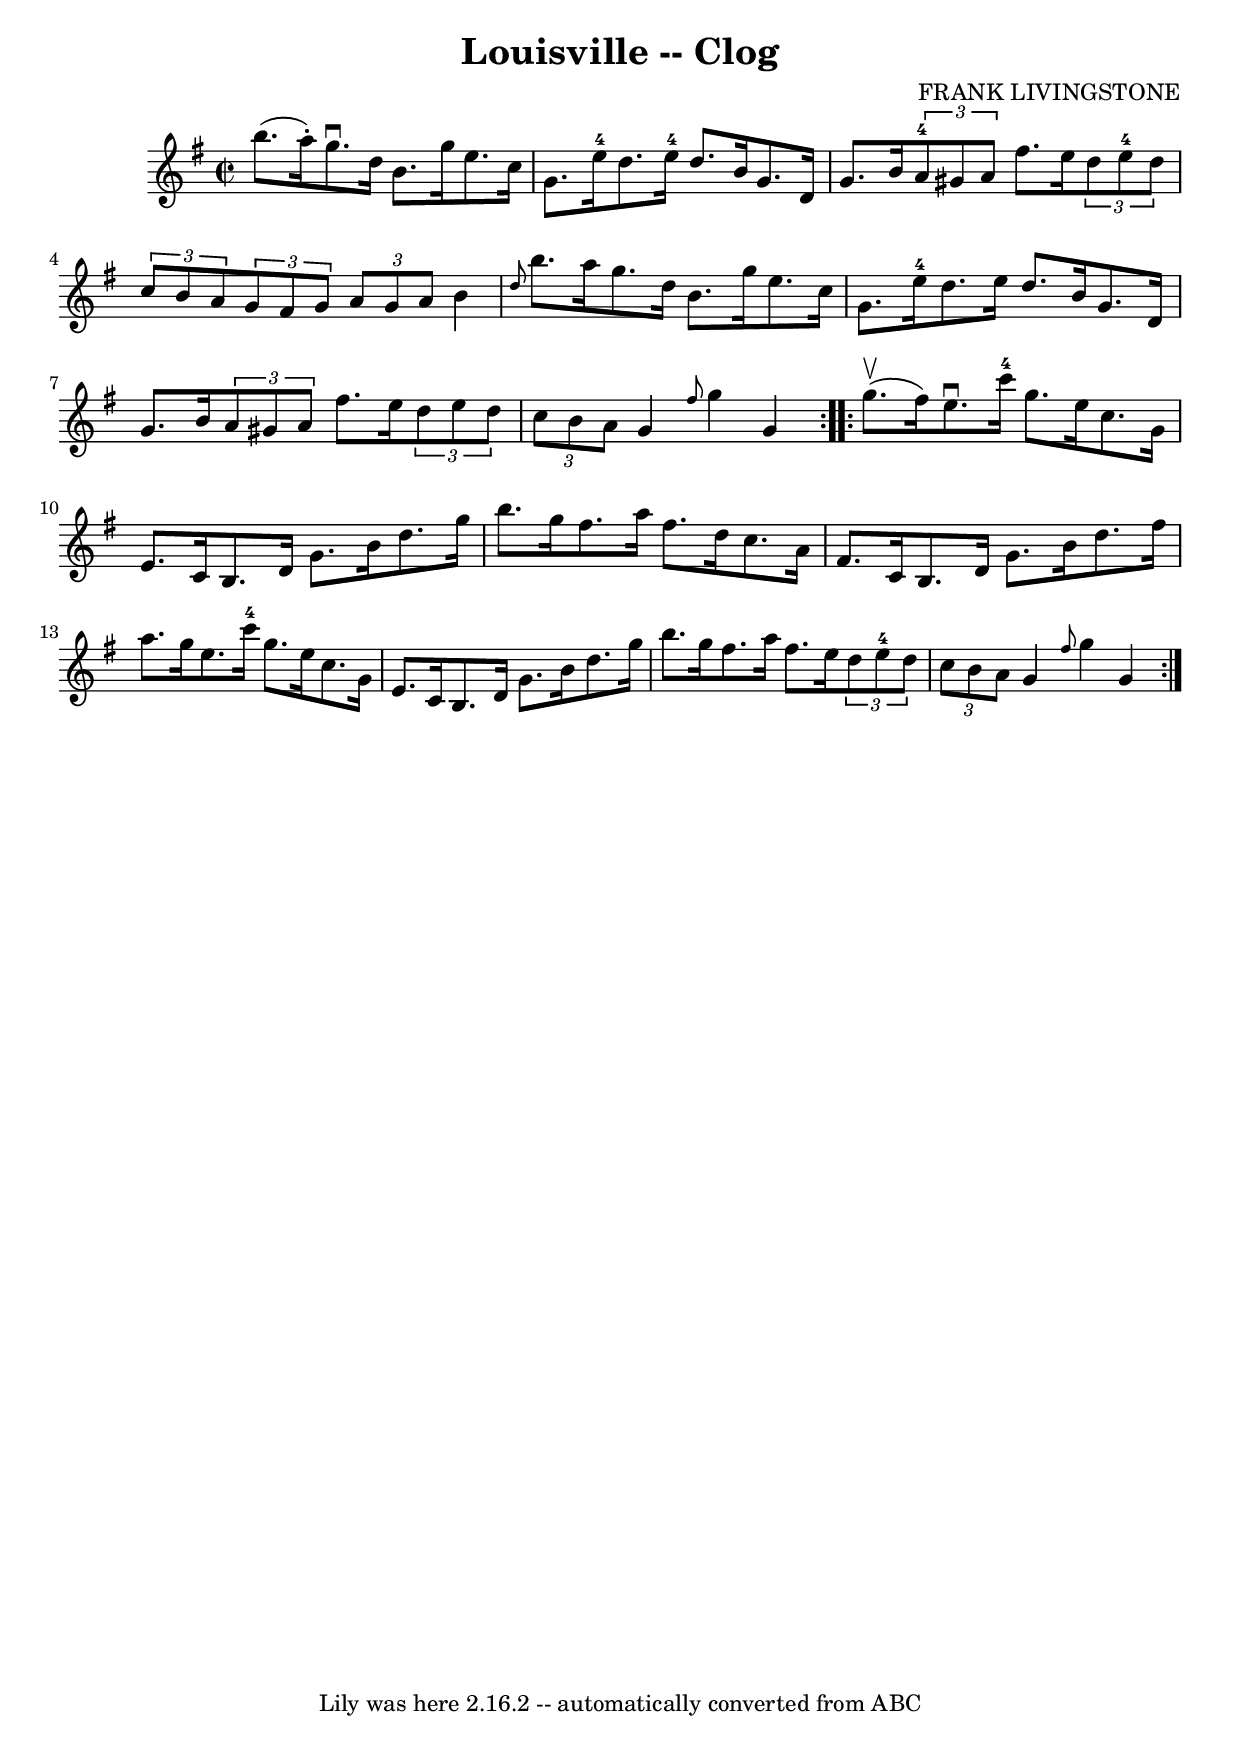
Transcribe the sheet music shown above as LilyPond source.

\version "2.7.40"
\include "Mammoth.ily"
\header {
	book = "Ryan's Mammoth Collection"
	composer = "FRANK LIVINGSTONE"
	crossRefNumber = "1"
	footnotes = "\\\\157 934"
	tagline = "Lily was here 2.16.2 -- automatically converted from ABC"
	title = "Louisville -- Clog"
}
voicedefault =  {
\set Score.defaultBarType = "empty"

\repeat volta 2 {
\override Staff.TimeSignature #'style = #'C
 \time 2/2 \key g \major b''8. (a''16 -.) |
 g''8.^\downbow   
d''16 b'8. g''16 e''8. c''16 g'8. e''16-4   |
   
d''8. e''16-4 d''8. b'16 g'8. d'16 g'8. b'16    |
 
    \times 2/3 { a'8-4 gis'8 a'8  } fis''8. e''16    
\times 2/3 { d''8 e''8-4 d''8  }   \times 2/3 { c''8 b'8 a'8  
}   |
   \times 2/3 { g'8 fis'8 g'8  }   \times 2/3 { a'8    
g'8 a'8  } b'4  \grace { d''8  } b''8. a''16    |
 g''8. 
 d''16 b'8. g''16 e''8. c''16 g'8. e''16-4   |
   
d''8. e''16 d''8. b'16 g'8. d'16 g'8. b'16    |
   
\times 2/3 { a'8 gis'8 a'8  } fis''8. e''16    \times 2/3 { d''8 
 e''8 d''8  } \times 2/3 { c''8 b'8 a'8  }   |
 g'4  
\grace { fis''8  } g''4 g'4  }     \repeat volta 2 { g''8.^\upbow(
fis''16) |
 e''8.^\downbow c'''16-4 g''8. e''16    
c''8. g'16 e'8. c'16    |
 b8. d'16 g'8. b'16    
d''8. g''16 b''8. g''16    |
 fis''8. a''16 fis''8.    
d''16 c''8. a'16 fis'8. c'16    |
 b8. d'16 g'8.    
b'16 d''8. fis''16 a''8. g''16    |
 e''8. c'''16-4 
 g''8. e''16 c''8. g'16 e'8. c'16    |
 b8. d'16    
g'8. b'16 d''8. g''16 b''8. g''16    |
 fis''8. a''16 
 fis''8. e''16    \times 2/3 { d''8 e''8-4 d''8  }   
\times 2/3 { c''8 b'8 a'8  }   |
 g'4  \grace { fis''8  }  
 g''4 g'4  }   
}

\score{
    <<

	\context Staff="default"
	{
	    \voicedefault 
	}

    >>
	\layout {
	}
	\midi {}
}
